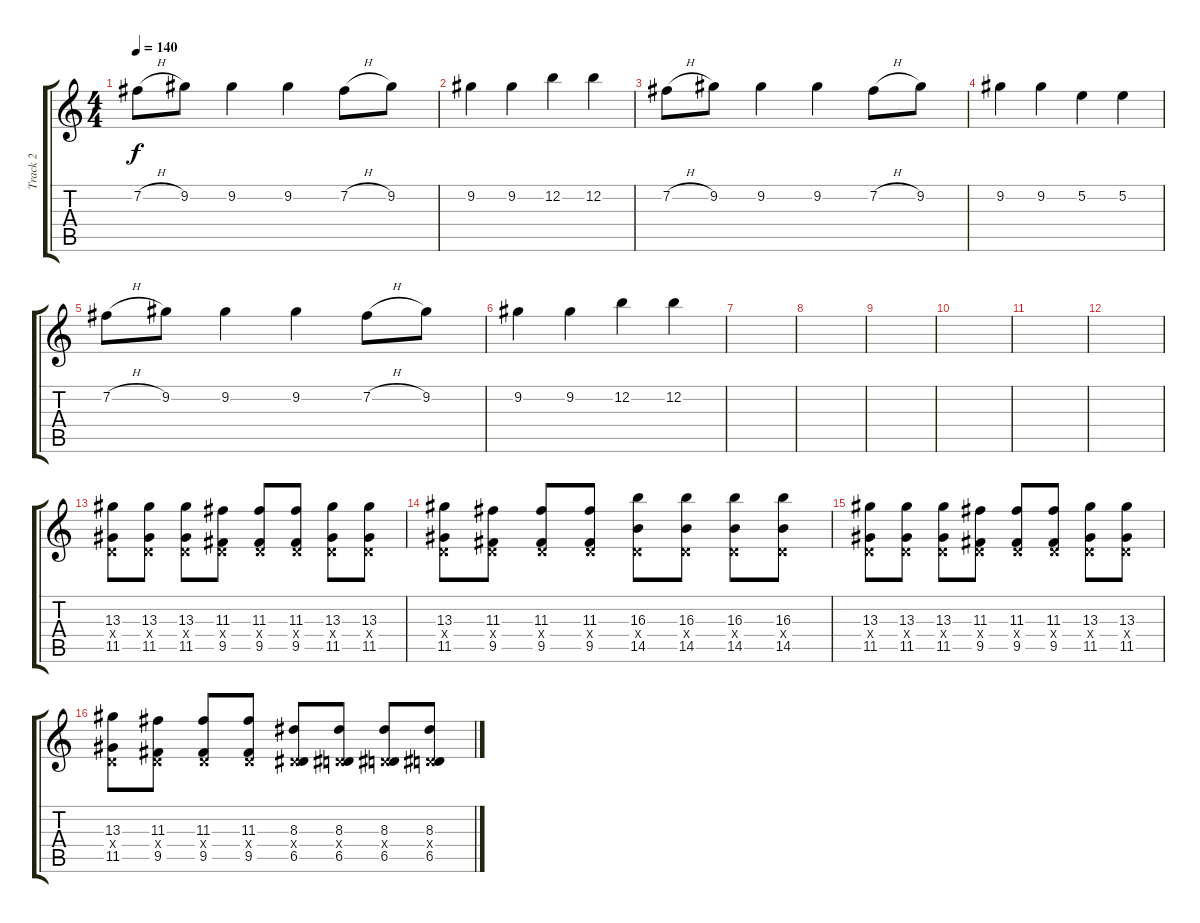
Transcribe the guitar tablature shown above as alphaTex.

\track ("Track 2" "Track 2") {instrument distortionguitar}
\staff {score tabs}
\tuning (E4 B3 G3 D3 A2 D2) {hide}
\ts (4 4)
\tempo 140
\clef g2
\ks c
7.2{h}.8{dy f} 9.2.8 9.2.4 9.2.4 7.2{h}.8 9.2.8 |
9.2.4 9.2.4 12.2.4 12.2.4 |
7.2{h}.8 9.2.8 9.2.4 9.2.4 7.2{h}.8 9.2.8 |
9.2.4 9.2.4 5.2.4 5.2.4 |
7.2{h}.8 9.2.8 9.2.4 9.2.4 7.2{h}.8 9.2.8 |
9.2.4 9.2.4 12.2.4 12.2.4 |
|
|
|
|
|
|
(13.3 0.4{x} 11.5).8 (13.3 0.4{x} 11.5).8 (13.3 0.4{x} 11.5).8 (11.3 0.4{x} 9.5).8 (11.3 0.4{x} 9.5).8 (11.3 0.4{x} 9.5).8 (13.3 0.4{x} 11.5).8 (13.3 0.4{x} 11.5).8 |
(13.3 0.4{x} 11.5).8 (11.3 0.4{x} 9.5).8 (11.3 0.4{x} 9.5).8 (11.3 0.4{x} 9.5).8 (16.3 0.4{x} 14.5).8 (16.3 0.4{x} 14.5).8 (16.3 0.4{x} 14.5).8 (16.3 0.4{x} 14.5).8 |
(13.3 0.4{x} 11.5).8 (13.3 0.4{x} 11.5).8 (13.3 0.4{x} 11.5).8 (11.3 0.4{x} 9.5).8 (11.3 0.4{x} 9.5).8 (11.3 0.4{x} 9.5).8 (13.3 0.4{x} 11.5).8 (13.3 0.4{x} 11.5).8 |
(13.3 0.4{x} 11.5).8 (11.3 0.4{x} 9.5).8 (11.3 0.4{x} 9.5).8 (11.3 0.4{x} 9.5).8 (8.3 0.4{x} 6.5).8 (8.3 0.4{x} 6.5).8 (8.3 0.4{x} 6.5).8 (8.3 0.4{x} 6.5).8
